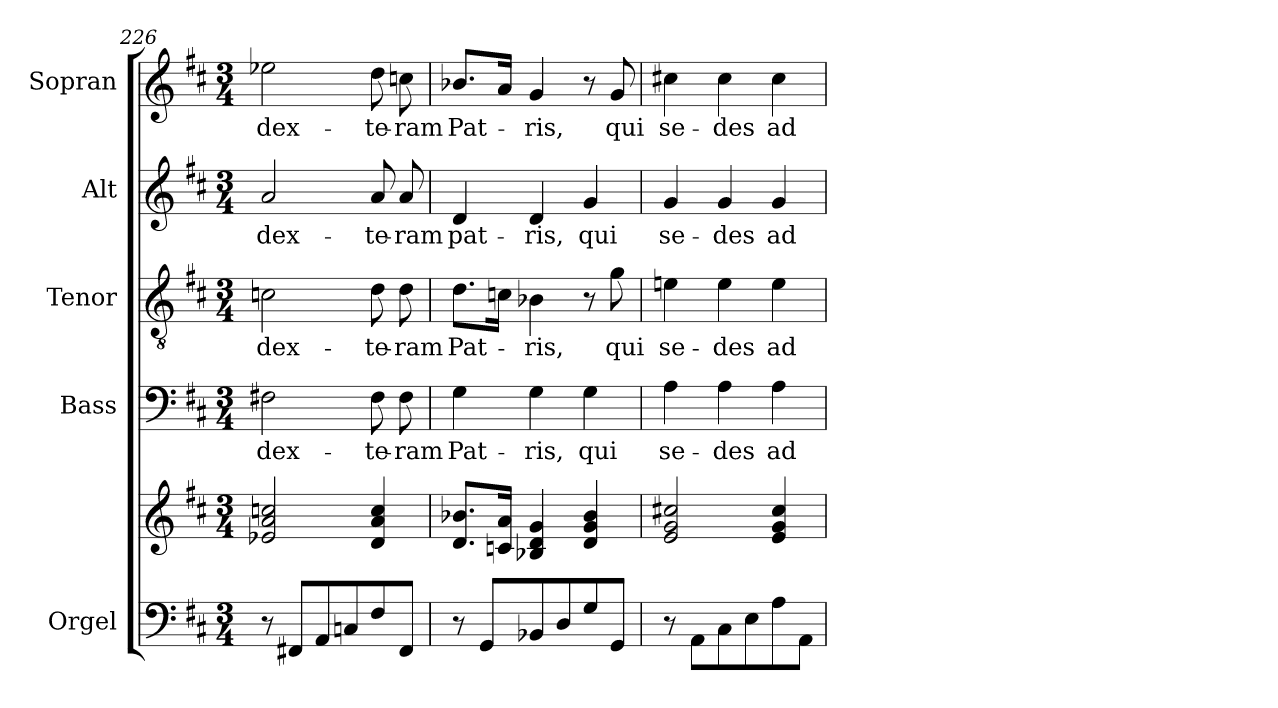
**kern	**kern	**kern	**text	**kern	**text	**kern	**text	**kern	**text
*part5	*part5	*part4	*part4	*part3	*part3	*part2	*part2	*part1	*part1
*staff6	*staff5	*staff4	*staff4	*staff3	*staff3	*staff2	*staff2	*staff1	*staff1
*I"Orgel	*	*I"Bass	*	*I"Tenor	*	*I"Alt	*	*I"Sopran	*
*I'Org.	*	*I'B.	*	*I'T.	*	*I'A.	*	*I'S.	*
!!LO:PB:g=z
*clefF4	*clefG2	*clefF4	*	*clefGv2	*	*clefG2	*	*clefG2	*
*k[f#c#]	*k[f#c#]	*k[f#c#]	*	*k[f#c#]	*	*k[f#c#]	*	*k[f#c#]	*
*D:	*D:	*D:	*	*D:	*	*D:	*	*D:	*
*M3/4	*M3/4	*M3/4	*	*M3/4	*	*M3/4	*	*M3/4	*
=226	=226	=226	=226	=226	=226	=226	=226	=226	=226
!	!	!	!LO:LY:b	!	!LO:LY:b	!	!LO:LY:b	!	!LO:LY:b
8r	2e-X/ 2a/ 2ccn/	2F#X\	dex-	2cn\	dex-	2a/	dex-	2ee-X\	dex-
8FF#X/L	.	.	.	.	.	.	.	.	.
8AA/	.	.	.	.	.	.	.	.	.
8Cn/	.	.	.	.	.	.	.	.	.
!	!	!	!LO:LY:b	!	!LO:LY:b	!	!LO:LY:b	!	!LO:LY:b
8F#/	4d/ 4a/ 4cc/	8F#\	-te-	8d\	-te-	8a/	-te-	8dd\	-te-
!	!	!	!LO:LY:b	!	!LO:LY:b	!	!LO:LY:b	!	!LO:LY:b
8FF#/J	.	8F#\	-ram	8d\	-ram	8a/	-ram	8ccn\	-ram
=227	=227	=227	=227	=227	=227	=227	=227	=227	=227
!	!	!	!LO:LY:b	!	!LO:LY:b	!	!LO:LY:b	!	!LO:LY:b
8r	8.d/ 8.b-X/L	4G\	Pat-	8.d\L	Pat-	4d/	pat-	8.b-X/L	Pat-
8GG/L	.	.	.	.	.	.	.	.	.
.	16cn/ 16a/Jk	.	.	16cn\Jk	.	.	.	16a/Jk	.
!	!	!	!LO:LY:b	!	!LO:LY:b	!	!LO:LY:b	!	!LO:LY:b
8BB-X/	4B-X/ 4d/ 4g/	4G\	-ris,	4B-X\	-ris,	4d/	-ris,	4g/	-ris,
8D/	.	.	.	.	.	.	.	.	.
!	!	!	!LO:LY:b	!	!	!	!LO:LY:b	!	!
8G/	4d/ 4g/ 4b-/	4G\	qui	8r	.	4g/	qui	8r	.
!	!	!	!	!	!LO:LY:b	!	!	!	!LO:LY:b
8GG/J	.	.	.	8g\	qui	.	.	8g/	qui
=228	=228	=228	=228	=228	=228	=228	=228	=228	=228
!	!	!	!LO:LY:b	!	!LO:LY:b	!	!LO:LY:b	!	!LO:LY:b
8r	2e/ 2g/ 2cc#X/	4A\	se-	4en\	se-	4g/	se-	4cc#X\	se-
8AA\L	.	.	.	.	.	.	.	.	.
!	!	!	!LO:LY:b	!	!LO:LY:b	!	!LO:LY:b	!	!LO:LY:b
8C#\	.	4A\	-des	4e\	-des	4g/	-des	4cc#\	-des
8E\	.	.	.	.	.	.	.	.	.
!	!	!	!LO:LY:b	!	!LO:LY:b	!	!LO:LY:b	!	!LO:LY:b
8A\	4e/ 4g/ 4cc#/	4A\	ad	4e\	ad	4g/	ad	4cc#\	ad
8AA\J	.	.	.	.	.	.	.	.	.
=	=	=	=	=	=	=	=	=	=
*-	*-	*-	*-	*-	*-	*-	*-	*-	*-
